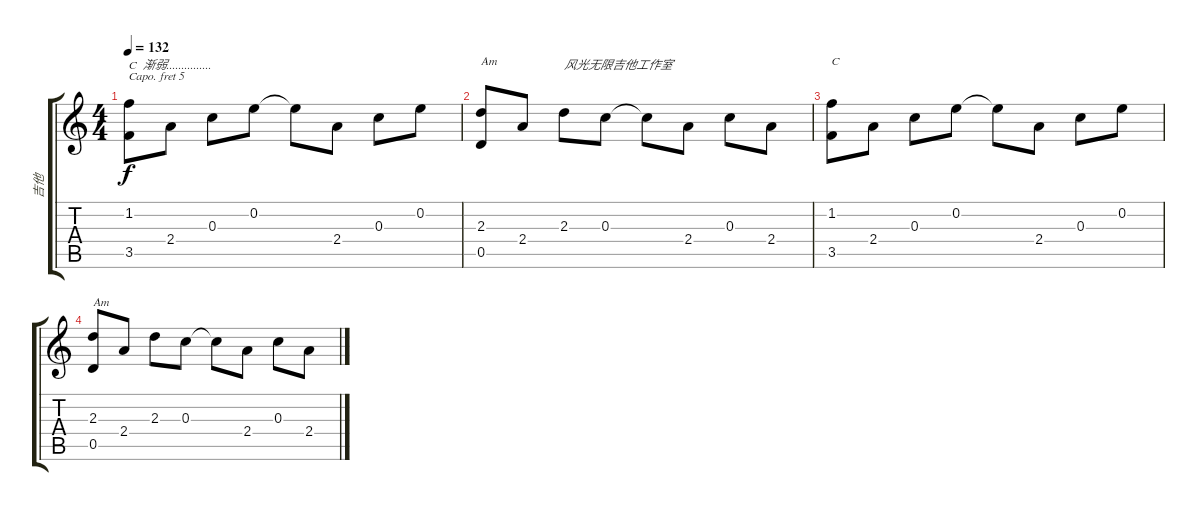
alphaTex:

\track ("吉他" "吉他") {instrument acousticguitarsteel}
\staff {score tabs}
\capo 5
\tuning (E4 B3 G3 D3 A2 E2) {hide}
\ts (4 4)
\tempo 132
\clef g2
\ks c
(1.2 3.5).8{txt "C  渐弱..............." dy f} 2.4.8 0.3.8 0.2.8 0.2{t}.8 2.4.8 0.3.8 0.2.8 |
(2.3 0.5).8{txt "Am"} 2.4.8 2.3.8{txt "风光无限吉他工作室"} 0.3.8 0.3{t}.8 2.4.8 0.3.8 2.4.8 |
(1.2 3.5).8{txt "C"} 2.4.8 0.3.8 0.2.8 0.2{t}.8 2.4.8 0.3.8 0.2.8 |
(2.3 0.5).8{txt "Am"} 2.4.8 2.3.8 0.3.8 0.3{t}.8 2.4.8 0.3.8 2.4.8
